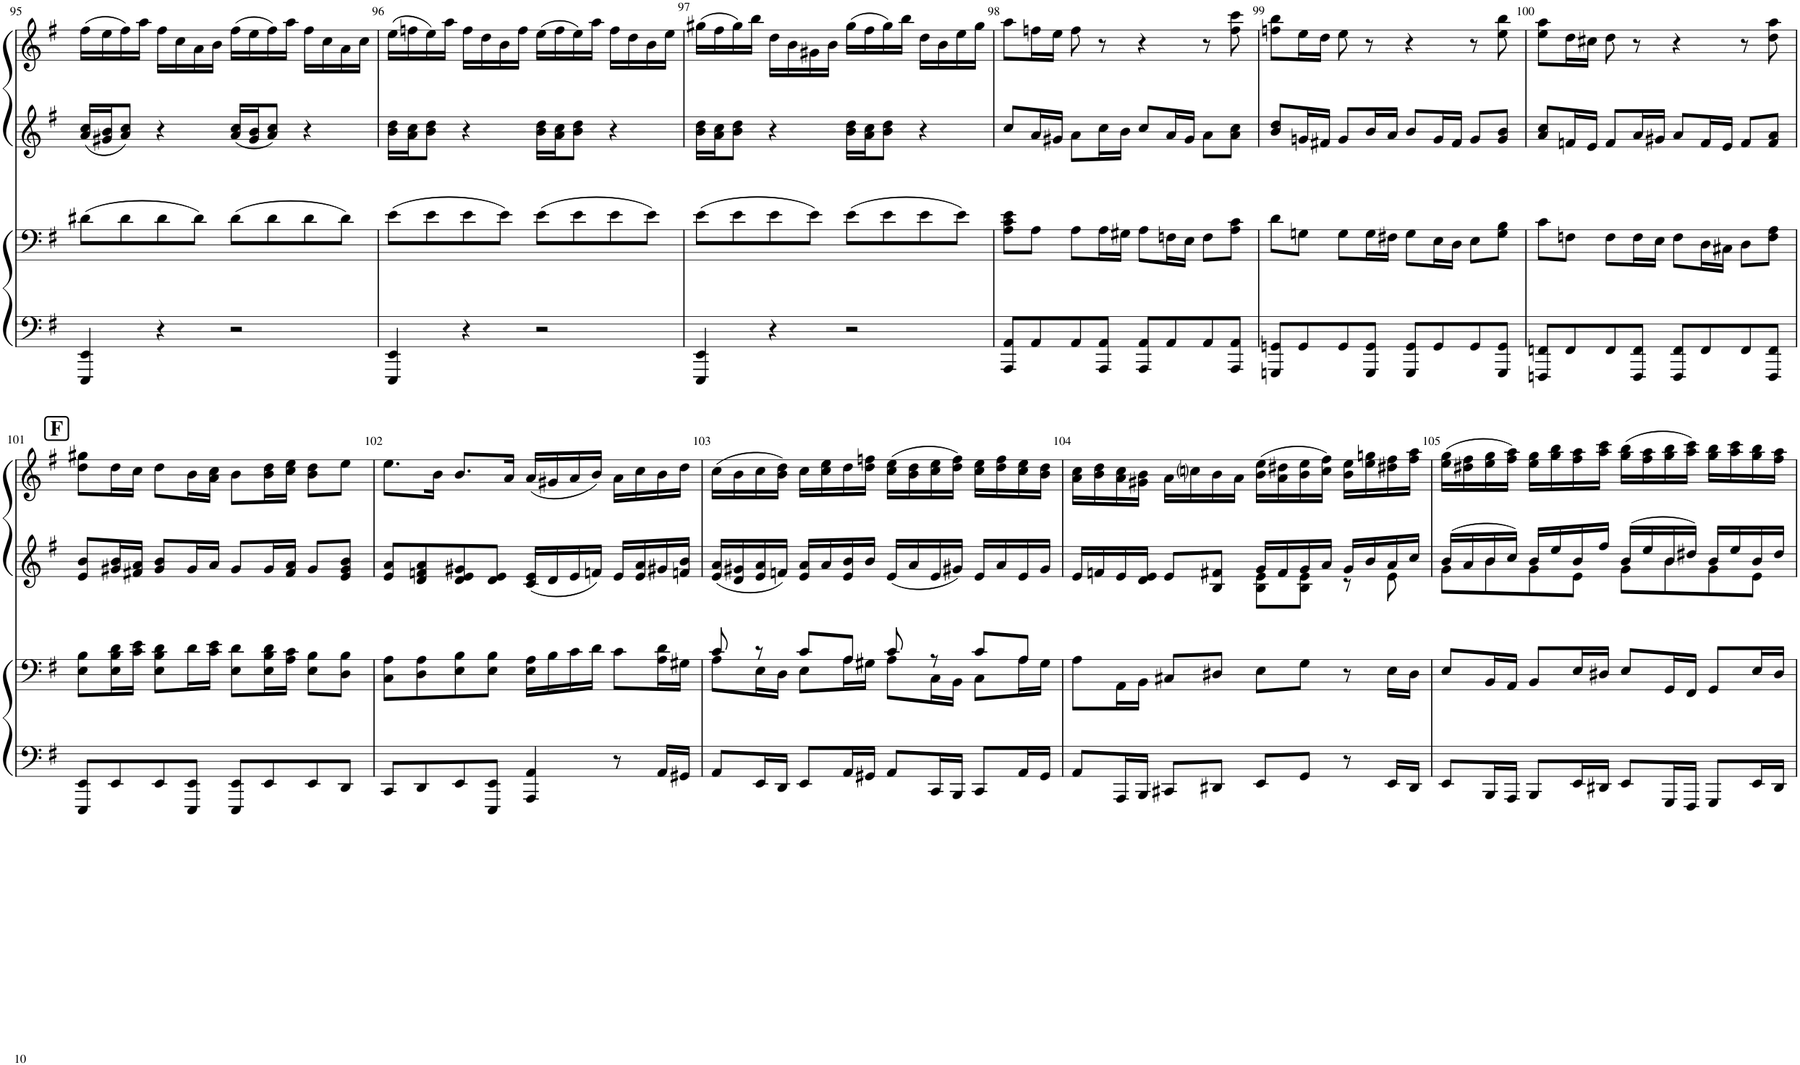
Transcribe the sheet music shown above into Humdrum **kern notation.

**kern	**kern	**kern	**kern
*part2	*part2	*part1	*part1
*staff4	*staff3	*staff2	*staff1
*I"Secondo	*	*I"Primo	*
!!LO:PB:g=z
*clefF4	*clefF4	*clefG2	*clefG2
*k[f#]	*k[f#]	*k[f#]	*k[f#]
*M2/2	*M2/2	*M2/2	*M2/2
*met(c|)	*met(c|)	*met(c|)	*met(c|)
=95	=95	=95	=95
4EEE/ 4EE/	(8d#X\L	16a/ 16cc/LL	(16ff#\LL
.	.	16g#X/ 16b/J	16ee\
.	8d#\	8a/ 8cc/J	16ff#\)
.	.	.	16aa\JJ
4r	8d#\	4r	16ff#\LL
.	.	.	16cc\
.	8d#\J)	.	16a\
.	.	.	16b\JJ
2r	(8d#\L	16a/ 16cc/LL	(16ff#\LL
.	.	16g#/ 16b/J	16ee\
.	8d#\	8a/ 8cc/J	16ff#\)
.	.	.	16aa\JJ
.	8d#\	4r	16ff#\LL
.	.	.	16cc\
.	8d#\J)	.	16a\
.	.	.	16cc\JJ
=96	=96	=96	=96
4EEE/ 4EE/	(8e\L	16b\ 16dd\LL	(16ee\LL
.	.	16a\ 16cc\J	16ffn\
.	8e\	8b\ 8dd\J	16ee\)
.	.	.	16aa\JJ
4r	8e\	4r	16ff\LL
.	.	.	16dd\
.	8e\J)	.	16b\
.	.	.	16ff\JJ
2r	(8e\L	16b\ 16dd\LL	(16ee\LL
.	.	16a\ 16cc\J	16ff\
.	8e\	8b\ 8dd\J	16ee\)
.	.	.	16aa\JJ
.	8e\	4r	16ff\LL
.	.	.	16dd\
.	8e\J)	.	16b\
.	.	.	16ee\JJ
=97	=97	=97	=97
4EEE/ 4EE/	(8e\L	16b\ 16dd\LL	(16gg#X\LL
.	.	16a\ 16cc\J	16ff#\
.	8e\	8b\ 8dd\J	16gg#\)
.	.	.	16bb\JJ
4r	8e\	4r	16dd\LL
.	.	.	16b\
.	8e\J)	.	16g#X\
.	.	.	16b\JJ
2r	(8e\L	16b\ 16dd\LL	(16gg#\LL
.	.	16a\ 16cc\J	16ff#\
.	8e\	8b\ 8dd\J	16gg#\)
.	.	.	16bb\JJ
.	8e\	4r	16dd\LL
.	.	.	16b\
.	8e\J)	.	16ee\
.	.	.	16gg#\JJ
=98	=98	=98	=98
8AAA/ 8AA/L	8A\ 8c\ 8e\L	8cc/L	8aa\L
8AA/	8A\J	16a/L	16ffn\L
.	.	16g#X/JJ	16ee\JJ
8AA/	8A\L	8a\L	8ff\
8AAA/ 8AA/J	16A\L	16cc\L	8r
.	16G#X\JJ	16b\JJ	.
8AAA/ 8AA/L	8A\L	8cc/L	4r
8AA/	16Fn\L	16a/L	.
.	16E\JJ	16g#/JJ	.
8AA/	8F\L	8a\L	8r
8AAA/ 8AA/J	8A\ 8c\J	8a\ 8cc\J	8ff\ 8ccc\
=99	=99	=99	=99
8GGGn/ 8GGn/L	8d\L	8b/ 8dd/L	8ffn\ 8bb\L
8GG/	8Gn\J	16gn/L	16ee\L
.	.	16f#X/JJ	16dd\JJ
8GG/	8G\L	8g/L	8ee\
8GGG/ 8GG/J	16G\L	16b/L	8r
.	16F#X\JJ	16a/JJ	.
8GGG/ 8GG/L	8G\L	8b/L	4r
8GG/	16E\L	16g/L	.
.	16D\JJ	16f#/JJ	.
8GG/	8E\L	8g/L	8r
8GGG/ 8GG/J	8G\ 8B\J	8g/ 8b/J	8ee\ 8bb\
=100	=100	=100	=100
8FFFn/ 8FFn/L	8c\L	8a/ 8cc/L	8ee\ 8aa\L
8FF/	8Fn\J	16fn/L	16dd\L
.	.	16e/JJ	16cc#X\JJ
8FF/	8F\L	8f/L	8dd\
8FFF/ 8FF/J	16F\L	16a/L	8r
.	16E\JJ	16g#X/JJ	.
8FFF/ 8FF/L	8F\L	8a/L	4r
8FF/	16D\L	16f/L	.
.	16C#X\JJ	16e/JJ	.
8FF/	8D\L	8f/L	8r
8FFF/ 8FF/J	8F\ 8A\J	8f/ 8a/J	8dd\ 8aa\
!!LO:LB:g=z
!!LO:REH:place=s1:a:B:cj:fs=14:t=F
=101	=101	=101	=101
8EEE/ 8EE/L	8E\ 8B\L	8e/ 8b/L	8dd\ 8gg#X\L
8EE/	16E\ 16B\ 16d\L	16g#X/ 16b/L	16dd\L
.	16c\ 16e\JJ	16f#X/ 16a/JJ	16cc\JJ
8EE/	8E\ 8B\ 8d\L	8g#/ 8b/L	8dd\L
8EEE/ 8EE/J	16d\L	16g#/L	16b\L
.	16c\ 16e\JJ	16a/JJ	16a\ 16cc\JJ
8EEE/ 8EE/L	8E\ 8d\L	8g#/L	8b\L
8EE/	16E\ 16B\ 16d\L	16g#/L	16b\ 16dd\L
.	16A\ 16c\JJ	16f#/ 16a/JJ	16cc\ 16ee\JJ
8EE/	8E\ 8B\L	8g#/L	8b\ 8dd\L
8DD/J	8D\ 8B\J	8e/ 8g#/ 8b/J	8ee\J
=102	=102	=102	=102
8CC/L	8C\ 8A\L	8e/ 8a/L	8.ee\L
8DD/	8D\ 8A\	8d/ 8fn/ 8a/	.
.	.	.	16b\Jk
8EE/	8E\ 8B\	8d/ 8e/ 8g#X/	8.b/L
8EEE/ 8EE/J	8E\ 8B\J	8d/ 8e/J	.
.	.	.	16a/Jk
4AAA/ 4AA/	16E\ 16A\LL	16c/ 16e/LL	(16a/LL
.	16B\	16d/	16g#X/
.	16c\	16e/	16a/
.	16d\JJ	16fn/JJ	16b/JJ)
8r	8c\L	16e/LL	16a\LL
.	.	16e/ 16a/	16cc\
16AA/LL	16A\ 16d\L	16g#X/	16b\
16GG#X/JJ	16G#X\JJ	16fn/ 16b/JJ	16dd\JJ
=103	=103	=103	=103
*	*^	*	*
8AA/L	8c/	8A\L	16e/ 16a/LL	(16cc\LL
.	.	.	16d/ 16g#X/	16b\
16EE/L	8r	16E\L	16e/ 16a/	16cc\
16DD/JJ	.	16D\JJ	16fn/JJ	16b\ 16dd\JJ)
8EE/L	8c/L	8E\L	16e/ 16a/LL	16cc\LL
.	.	.	16a/	16cc\ 16ee\
16AA/L	8A/J	16A\L	16e/ 16b/	16dd\
16GG#X/JJ	.	16G#X\JJ	16b/JJ	16dd\ 16ffn\JJ
8AA/L	8c/	8A\L	16e/LL	(16cc\ 16ee\LL
.	.	.	16a/	16b\ 16dd\
16CC/L	8r	16C\L	16e/	16cc\ 16ee\
16BBB/JJ	.	16BB\JJ	16g#X/JJ	16dd\ 16ff\JJ)
8CC/L	8c/L	8C\L	16e/LL	16cc\ 16ee\LL
.	.	.	16a/	16dd\ 16ff\
16AA/L	8A/J	16A\L	16e/	16cc\ 16ee\
16GG#/JJ	.	16G#\JJ	16g#/JJ	16b\ 16dd\JJ
*	*v	*v	*	*
=104	=104	=104	=104
*	*	*^	*
8AA/L	8A\L	16e/LL	2ryy	16a\ 16cc\LL
.	.	16fn/	.	16b\ 16dd\
16AAA/L	16AA\L	16e/	.	16a\ 16cc\
16BBB/JJ	16BB\JJ	16d/ 16e/JJ	.	16g#X\ 16b\JJ
8CC#X/L	8C#X/L	8e/L	.	16a\LL
.	.	.	.	16ccni\
8DD#X/J	8D#X/J	8B/ 8f#X/J	.	16b\
.	.	.	.	16a\JJ
8EE/L	8E\L	16g/LL	8B\ 8e\L	(16b\ 16ee\LL
.	.	16f#/	.	16a\ 16dd#X\
8GG/J	8G\J	16g/	8B\ 8e\J	16b\ 16ee\
.	.	16a/JJ	.	16cc\ 16ff#\JJ)
8r	8r	16g/LL	8r	16b\ 16ee\LL
.	.	16b/	.	16ee\ 16ggn\
16EE/LL	16E\LL	16a/	8e\	16dd#X\ 16ff#\
16DD#/JJ	16D#\JJ	16cc/JJ	.	16ff#\ 16aa\JJ
=105	=105	=105	=105	=105
8EE/L	8E/L	16b/LL	8g\L	(16ee\ 16gg\LL
.	.	16a/	.	16dd#X\ 16ff#\
16BBB/L	16BB/L	16b/	8b\	16ee\ 16gg\
16AAA/JJ	16AA/JJ	16cc/JJ	.	16ff#\ 16aa\JJ)
8BBB/L	8BB/L	16b/LL	8g\	16ee\ 16gg\LL
.	.	16ee/	.	16gg\ 16bb\
16EE/L	16E/L	16b/	8e\J	16ff#\ 16aa\
16DD#X/JJ	16D#X/JJ	16ff#/JJ	.	16aa\ 16ccc\JJ
8EE/L	8E/L	16b/LL	8g\L	(16gg\ 16bb\LL
.	.	16ee/	.	16ff#\ 16aa\
16GGG/L	16GG/L	16b/	8b\	16gg\ 16bb\
16FFF#/JJ	16FF#/JJ	16dd#X/JJ	.	16aa\ 16ccc\JJ)
8GGG/L	8GG/L	16b/LL	8g\	16gg\ 16bb\LL
.	.	16ee/	.	16aa\ 16ccc\
16EE/L	16E/L	16b/	8e\J	16gg\ 16bb\
16DD#/JJ	16D#/JJ	16dd#/JJ	.	16ff#\ 16aa\JJ
*	*	*v	*v	*
=	=	=	=
*-	*-	*-	*-
